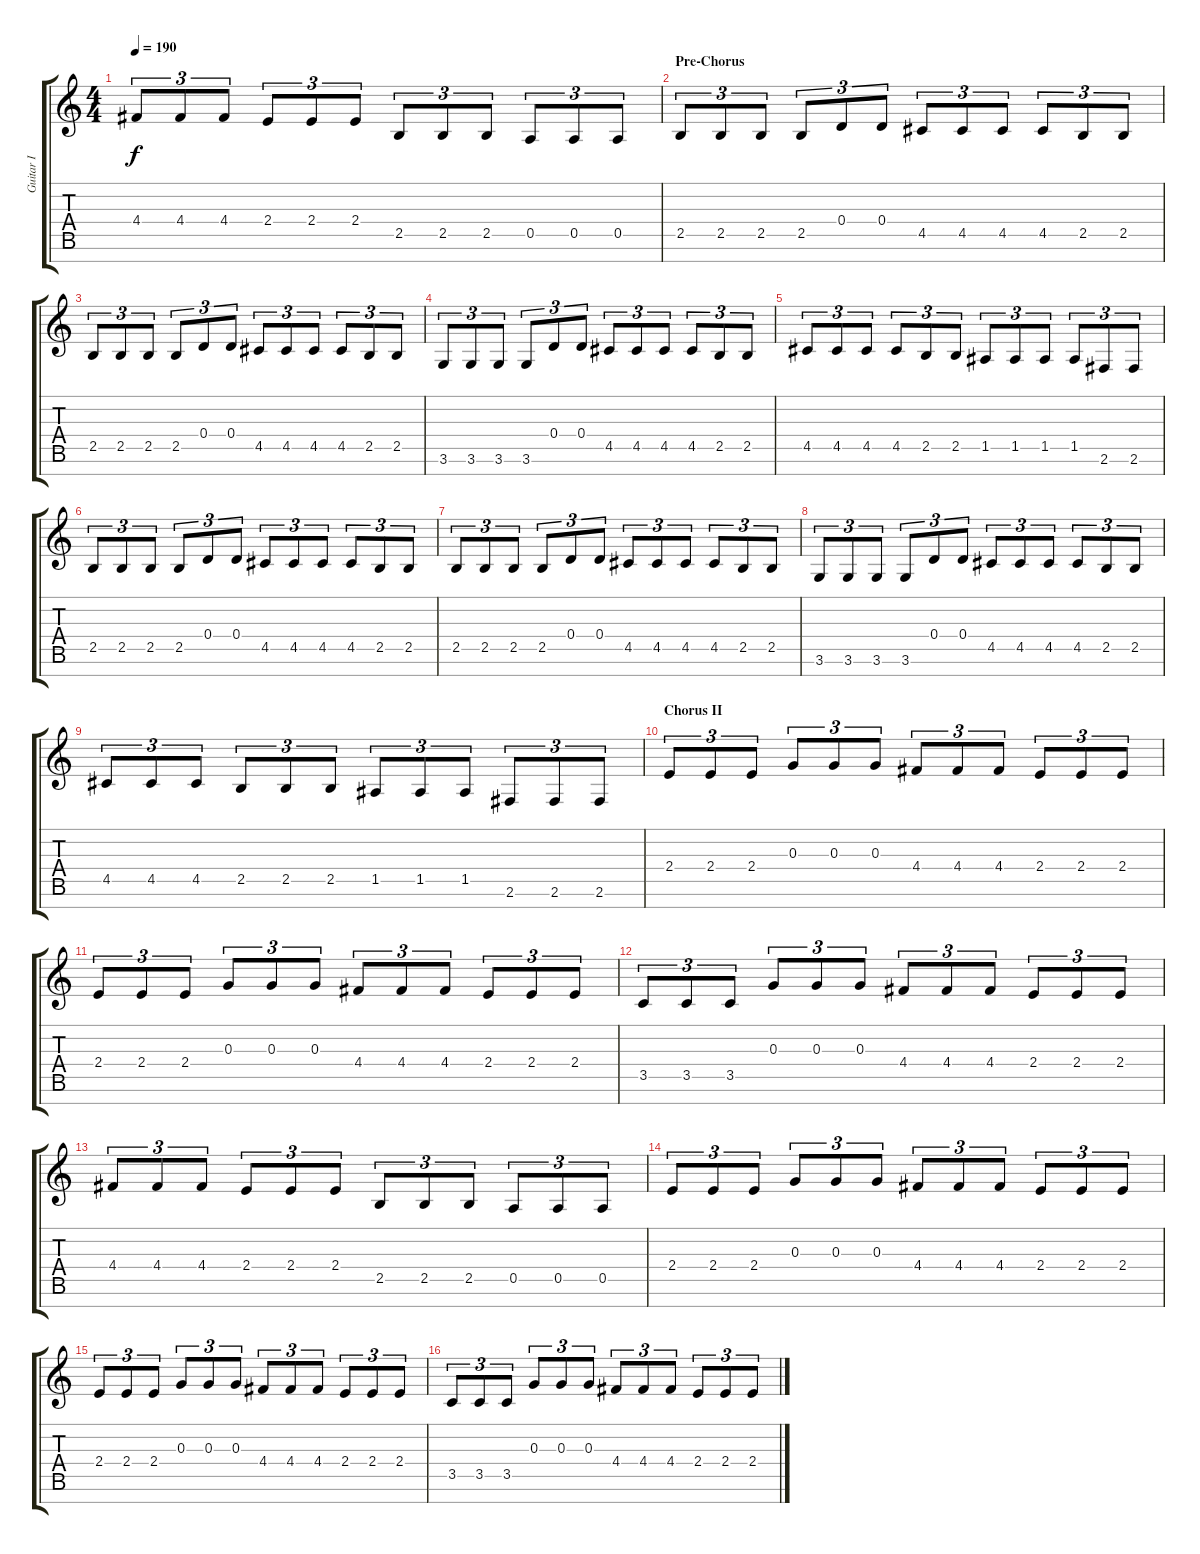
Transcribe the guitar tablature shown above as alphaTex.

\track ("Guitar I" "Guitar I") {instrument distortionguitar}
\staff {score tabs}
\tuning (E4 B3 G3 D3 A2 E2 B1) {hide}
\ts (4 4)
\tempo 190
\clef g2
\ks c
4.4.8{tu (3 2) dy f} 4.4.8{tu (3 2)} 4.4.8{tu (3 2)} 2.4.8{tu (3 2)} 2.4.8{tu (3 2)} 2.4.8{tu (3 2)} 2.5.8{tu (3 2)} 2.5.8{tu (3 2)} 2.5.8{tu (3 2)} 0.5.8{tu (3 2)} 0.5.8{tu (3 2)} 0.5.8{tu (3 2)} |
\section ("" "Pre-Chorus")
2.5.8{tu (3 2)} 2.5.8{tu (3 2)} 2.5.8{tu (3 2)} 2.5.8{tu (3 2)} 0.4.8{tu (3 2)} 0.4.8{tu (3 2)} 4.5.8{tu (3 2)} 4.5.8{tu (3 2)} 4.5.8{tu (3 2)} 4.5.8{tu (3 2)} 2.5.8{tu (3 2)} 2.5.8{tu (3 2)} |
2.5.8{tu (3 2)} 2.5.8{tu (3 2)} 2.5.8{tu (3 2)} 2.5.8{tu (3 2)} 0.4.8{tu (3 2)} 0.4.8{tu (3 2)} 4.5.8{tu (3 2)} 4.5.8{tu (3 2)} 4.5.8{tu (3 2)} 4.5.8{tu (3 2)} 2.5.8{tu (3 2)} 2.5.8{tu (3 2)} |
3.6.8{tu (3 2)} 3.6.8{tu (3 2)} 3.6.8{tu (3 2)} 3.6.8{tu (3 2)} 0.4.8{tu (3 2)} 0.4.8{tu (3 2)} 4.5.8{tu (3 2)} 4.5.8{tu (3 2)} 4.5.8{tu (3 2)} 4.5.8{tu (3 2)} 2.5.8{tu (3 2)} 2.5.8{tu (3 2)} |
4.5.8{tu (3 2)} 4.5.8{tu (3 2)} 4.5.8{tu (3 2)} 4.5.8{tu (3 2)} 2.5.8{tu (3 2)} 2.5.8{tu (3 2)} 1.5.8{tu (3 2)} 1.5.8{tu (3 2)} 1.5.8{tu (3 2)} 1.5.8{tu (3 2)} 2.6.8{tu (3 2)} 2.6.8{tu (3 2)} |
2.5.8{tu (3 2)} 2.5.8{tu (3 2)} 2.5.8{tu (3 2)} 2.5.8{tu (3 2)} 0.4.8{tu (3 2)} 0.4.8{tu (3 2)} 4.5.8{tu (3 2)} 4.5.8{tu (3 2)} 4.5.8{tu (3 2)} 4.5.8{tu (3 2)} 2.5.8{tu (3 2)} 2.5.8{tu (3 2)} |
2.5.8{tu (3 2)} 2.5.8{tu (3 2)} 2.5.8{tu (3 2)} 2.5.8{tu (3 2)} 0.4.8{tu (3 2)} 0.4.8{tu (3 2)} 4.5.8{tu (3 2)} 4.5.8{tu (3 2)} 4.5.8{tu (3 2)} 4.5.8{tu (3 2)} 2.5.8{tu (3 2)} 2.5.8{tu (3 2)} |
3.6.8{tu (3 2)} 3.6.8{tu (3 2)} 3.6.8{tu (3 2)} 3.6.8{tu (3 2)} 0.4.8{tu (3 2)} 0.4.8{tu (3 2)} 4.5.8{tu (3 2)} 4.5.8{tu (3 2)} 4.5.8{tu (3 2)} 4.5.8{tu (3 2)} 2.5.8{tu (3 2)} 2.5.8{tu (3 2)} |
4.5.8{tu (3 2)} 4.5.8{tu (3 2)} 4.5.8{tu (3 2)} 2.5.8{tu (3 2)} 2.5.8{tu (3 2)} 2.5.8{tu (3 2)} 1.5.8{tu (3 2)} 1.5.8{tu (3 2)} 1.5.8{tu (3 2)} 2.6.8{tu (3 2)} 2.6.8{tu (3 2)} 2.6.8{tu (3 2)} |
\section ("" "Chorus II")
2.4.8{tu (3 2)} 2.4.8{tu (3 2)} 2.4.8{tu (3 2)} 0.3.8{tu (3 2)} 0.3.8{tu (3 2)} 0.3.8{tu (3 2)} 4.4.8{tu (3 2)} 4.4.8{tu (3 2)} 4.4.8{tu (3 2)} 2.4.8{tu (3 2)} 2.4.8{tu (3 2)} 2.4.8{tu (3 2)} |
2.4.8{tu (3 2)} 2.4.8{tu (3 2)} 2.4.8{tu (3 2)} 0.3.8{tu (3 2)} 0.3.8{tu (3 2)} 0.3.8{tu (3 2)} 4.4.8{tu (3 2)} 4.4.8{tu (3 2)} 4.4.8{tu (3 2)} 2.4.8{tu (3 2)} 2.4.8{tu (3 2)} 2.4.8{tu (3 2)} |
3.5.8{tu (3 2)} 3.5.8{tu (3 2)} 3.5.8{tu (3 2)} 0.3.8{tu (3 2)} 0.3.8{tu (3 2)} 0.3.8{tu (3 2)} 4.4.8{tu (3 2)} 4.4.8{tu (3 2)} 4.4.8{tu (3 2)} 2.4.8{tu (3 2)} 2.4.8{tu (3 2)} 2.4.8{tu (3 2)} |
4.4.8{tu (3 2)} 4.4.8{tu (3 2)} 4.4.8{tu (3 2)} 2.4.8{tu (3 2)} 2.4.8{tu (3 2)} 2.4.8{tu (3 2)} 2.5.8{tu (3 2)} 2.5.8{tu (3 2)} 2.5.8{tu (3 2)} 0.5.8{tu (3 2)} 0.5.8{tu (3 2)} 0.5.8{tu (3 2)} |
2.4.8{tu (3 2)} 2.4.8{tu (3 2)} 2.4.8{tu (3 2)} 0.3.8{tu (3 2)} 0.3.8{tu (3 2)} 0.3.8{tu (3 2)} 4.4.8{tu (3 2)} 4.4.8{tu (3 2)} 4.4.8{tu (3 2)} 2.4.8{tu (3 2)} 2.4.8{tu (3 2)} 2.4.8{tu (3 2)} |
2.4.8{tu (3 2)} 2.4.8{tu (3 2)} 2.4.8{tu (3 2)} 0.3.8{tu (3 2)} 0.3.8{tu (3 2)} 0.3.8{tu (3 2)} 4.4.8{tu (3 2)} 4.4.8{tu (3 2)} 4.4.8{tu (3 2)} 2.4.8{tu (3 2)} 2.4.8{tu (3 2)} 2.4.8{tu (3 2)} |
3.5.8{tu (3 2)} 3.5.8{tu (3 2)} 3.5.8{tu (3 2)} 0.3.8{tu (3 2)} 0.3.8{tu (3 2)} 0.3.8{tu (3 2)} 4.4.8{tu (3 2)} 4.4.8{tu (3 2)} 4.4.8{tu (3 2)} 2.4.8{tu (3 2)} 2.4.8{tu (3 2)} 2.4.8{tu (3 2)}
